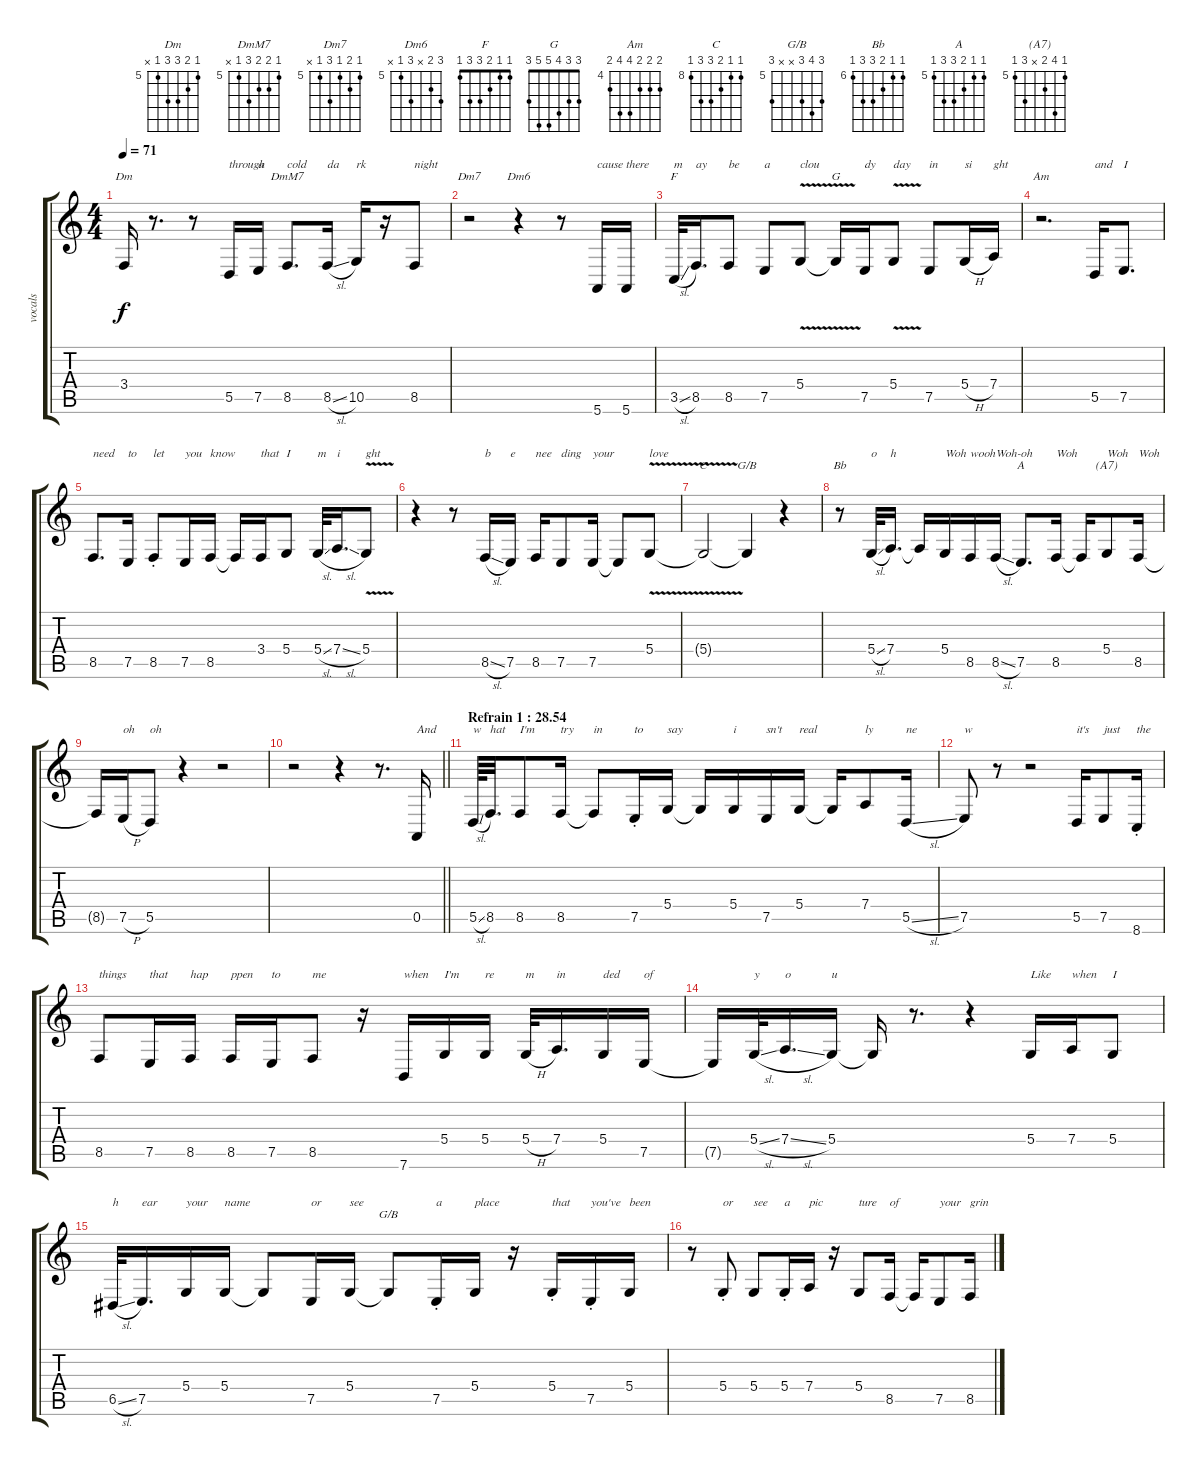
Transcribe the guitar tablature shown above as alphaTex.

\track ("vocals" "vocals") {instrument lead2sawtooth}
\staff {score tabs}
\tuning (E4 B3 G3 D3 A2 E2) {hide}
\chord ("Dm" 5 6 7 7 5 x) {firstfret 5}
\chord ("DmM7" 5 6 6 7 5 x) {firstfret 5}
\chord ("Dm7" 5 6 5 7 5 x) {firstfret 5}
\chord ("Dm6" 7 6 x 7 5 x) {firstfret 5}
\chord ("F" 1 1 2 3 3 1)
\chord ("G" 3 3 4 5 5 3)
\chord ("Am" 5 5 5 7 7 5) {firstfret 4}
\chord ("C" 8 8 9 10 10 8) {firstfret 8}
\chord ("G/B" x 8 7 5 x 7) {firstfret 5}
\chord ("Bb" 6 6 7 8 8 6) {firstfret 6}
\chord ("A" 5 5 6 7 7 5) {firstfret 5}
\chord ("(A7)" 5 8 6 x 7 5) {firstfret 5}
\chord ("G/B" 7 8 7 x x 7) {firstfret 5}
\ts (4 4)
\tempo 71
\clef g2
\ks c
3.4{t}.16{ch "Dm" dy f} r.8{d} r.8 5.5.16{txt "through"} 7.5.16{txt "a"} 8.5.8{d ch "DmM7" txt "cold"} 8.5{sl}.16{txt "da"} 10.5.16{txt "rk"} r.16 8.5.8{txt "night"} |
r.2{ch "Dm7"} r.4{ch "Dm6"} r.8 5.6.16{txt "cause"} 5.6.16{txt "there"} |
3.5{sl}.32{ch "F" txt "m"} 8.5.16{d txt "ay"} 8.5.8{txt "be"} 7.5.8{txt "a"} 5.4{v}.8{txt "clou"} 5.4{t}.16{ch "G"} 7.5.16{txt "dy"} 5.4{v}.8{txt "day"} 7.5.8{txt "in"} 5.4{h}.16{txt "si"} 7.4.16{txt "ght"} |
r.2{d ch "Am"} 5.5.16{txt "and"} 7.5.8{d txt "I"} |
8.5.8{d txt "need"} 7.5.16{txt "to"} 8.5{st}.8{txt "let"} 7.5.16{txt "you"} 8.5.16{txt "know"} 8.5{t}.16 3.4.16{txt "that"} 5.4.8{txt "I"} 5.4{sl}.32{txt "m"} 7.4{sl}.16{d txt "i"} 5.4{v}.8{txt "ght"} |
r.4 r.8 8.5{sl}.16{txt "b"} 7.5.16{txt "e"} 8.5.16{txt "nee"} 7.5.8{txt "ding"} 7.5.16{txt "your"} 7.5{t}.8 5.4{v}.8{txt "love"} |
5.4{t}.2{ch "C"} 5.4{t}.4{ch "G/B"} r.4 |
r.8{ch "Bb"} 5.4{sl}.32{txt "o"} 7.4.16{d txt "h"} 7.4{t}.16 5.4.16{txt "Woh"} 8.5.16{txt "wooh"} 8.5{sl}.16{txt "Woh-"} 7.5.8{d ch "A" txt "oh"} 8.5.16{txt "Woh"} 8.5{t}.16 5.4.8{ch "(A7)" txt "Woh"} 8.5.16{txt "Woh"} |
8.5{t}.16 7.5{h}.16{txt "oh"} 5.5.8{txt "oh"} r.4 r.2 |
\barLineRight lightlight
r.2 r.4 r.8{d} 0.5.16{txt "And"} |
\section ("" "Refrain 1 : 28.54")
5.5{sl}.64{txt "w"} 8.5.32{d txt "hat"} 8.5.8{txt "I'm"} 8.5.16{txt "try"} 8.5{t}.8{txt "in"} 7.5{st}.16{txt "to"} 5.4.16{txt "say"} 5.4{t}.16 5.4.16{txt "i"} 7.5.16{txt "sn't"} 5.4.16{txt "real"} 5.4{t}.16 7.4.8{txt "ly"} 5.5{sl}.16{txt "ne"} |
7.5.8{txt "w"} r.8 r.2 5.5.16{txt "it's"} 7.5.8{txt "just"} 8.6{st}.16{txt "the"} |
8.5.8{txt "things"} 7.5.16{txt "that"} 8.5.16{txt "hap"} 8.5.16{txt "ppen"} 7.5.16{txt "to"} 8.5.8{txt "me"} r.16 7.6.16{txt "when"} 5.4.16{txt "I'm"} 5.4.16{txt "re"} 5.4{h}.32{txt "m"} 7.4.16{d txt "in"} 5.4.16{txt "ded"} 7.5.16{txt "of"} |
7.5{t}.16 5.4{sl}.32{txt "y"} 7.4{sl}.16{d txt "o"} 5.4.16{txt "u"} 5.4{t}.16 r.8{d} r.4 5.4.16{txt "Like"} 7.4.16{txt "when"} 5.4.8{txt "I"} |
6.5{sl}.32{txt "h"} 7.5.16{d txt "ear"} 5.4.16{txt "your"} 5.4.16{txt "name"} 5.4{t}.8 7.5.16{txt "or"} 5.4.16{txt "see"} 5.4{t}.8{ch "G/B"} 7.5{st}.16{txt "a"} 5.4.16{txt "place"} r.16 5.4{st}.16{txt "that"} 7.5{st}.16{txt "you've"} 5.4.16{txt "been"} |
r.8 5.4{st}.8{txt "or"} 5.4.8{txt "see"} 5.4{st}.16{txt "a"} 7.4.16{txt "pic"} r.16 5.4.8{txt "ture"} 8.5.16{txt "of"} 8.5{t}.16 7.5.8{txt "your"} 8.5.16{txt "grin"}
